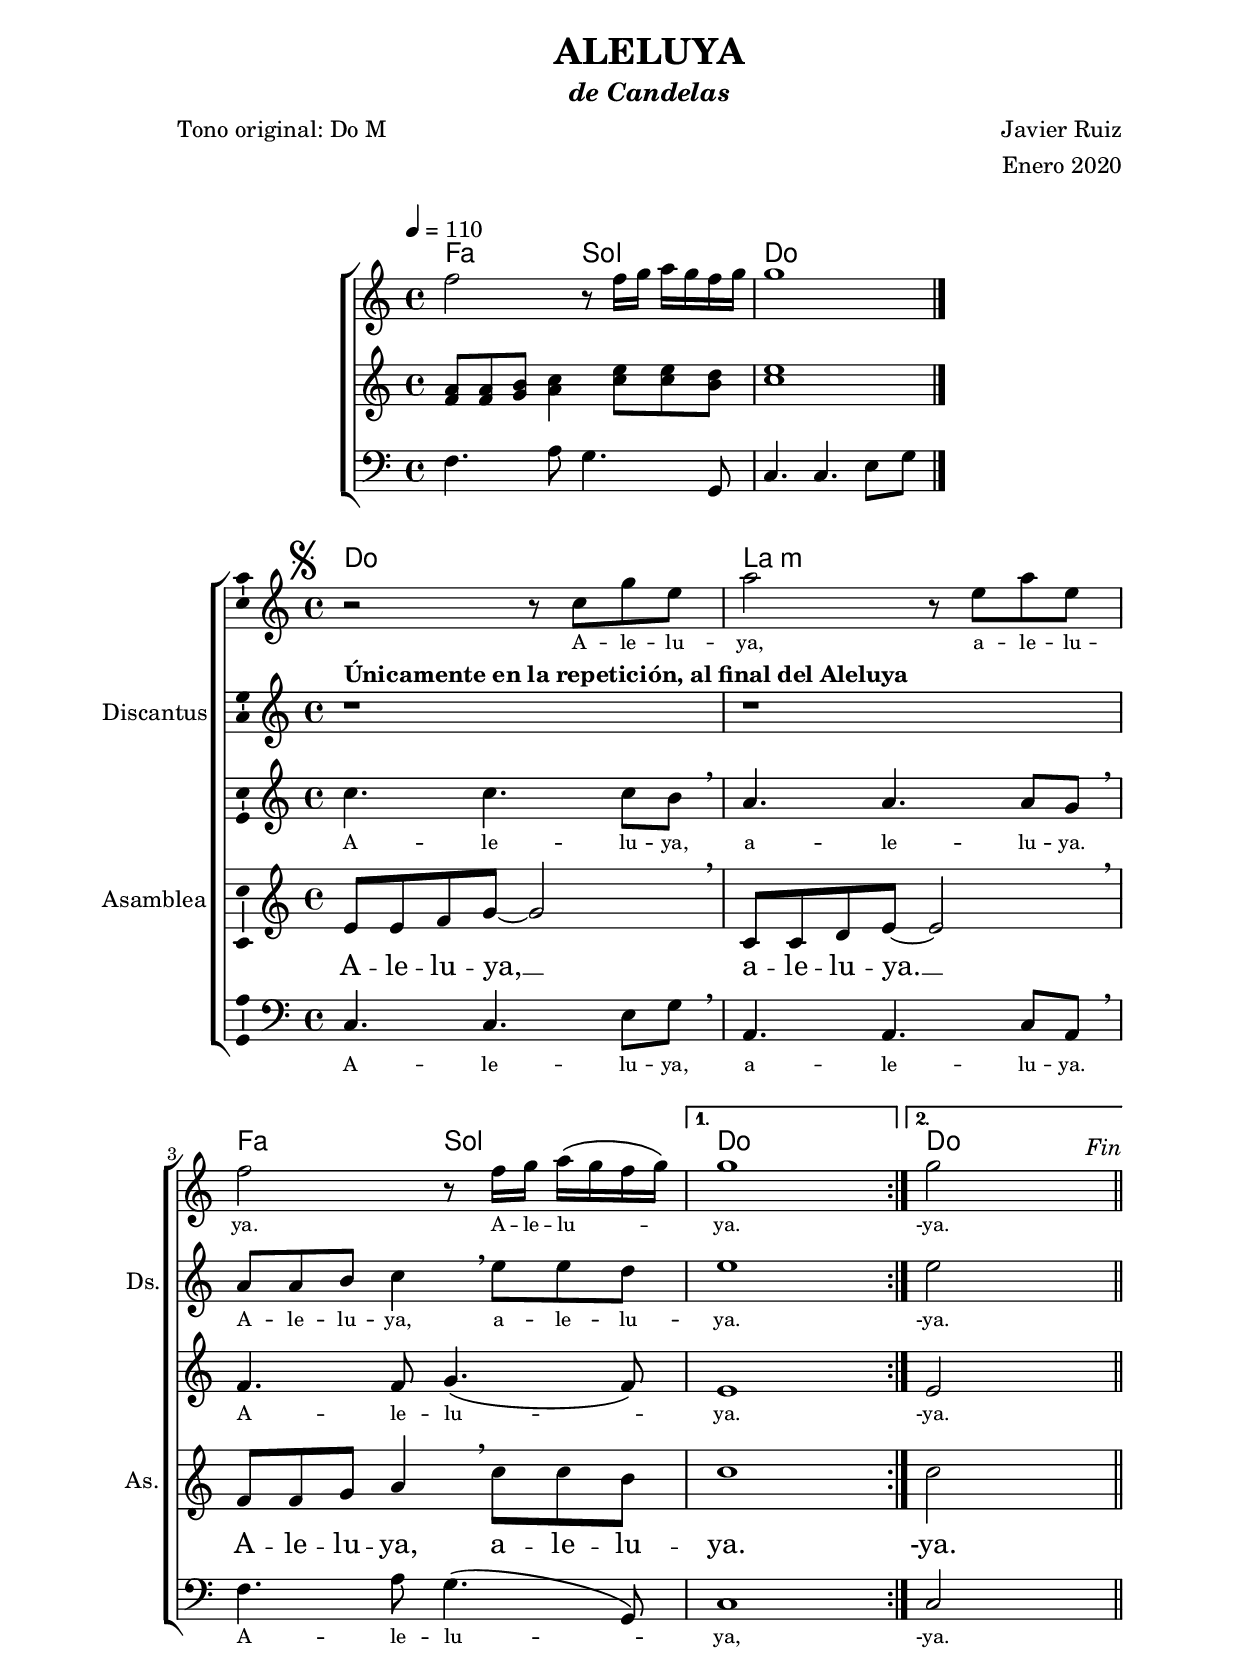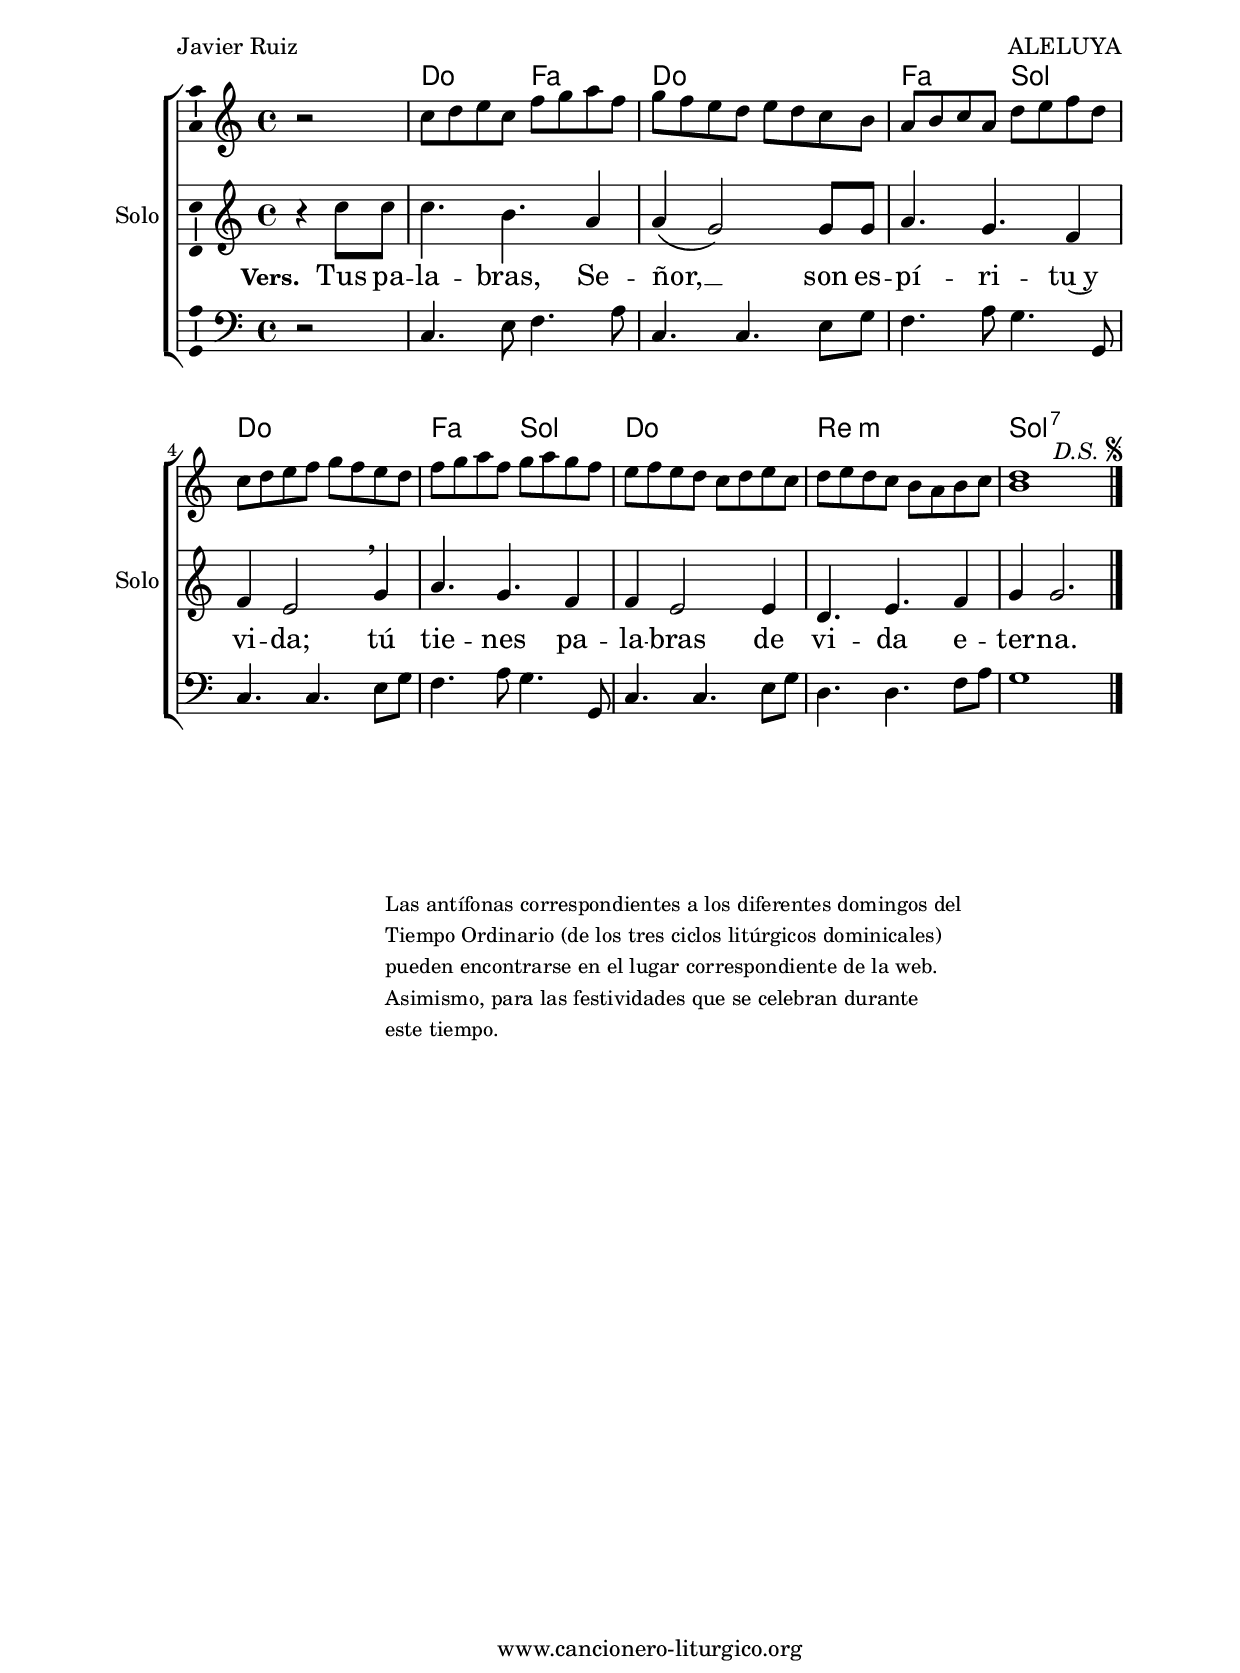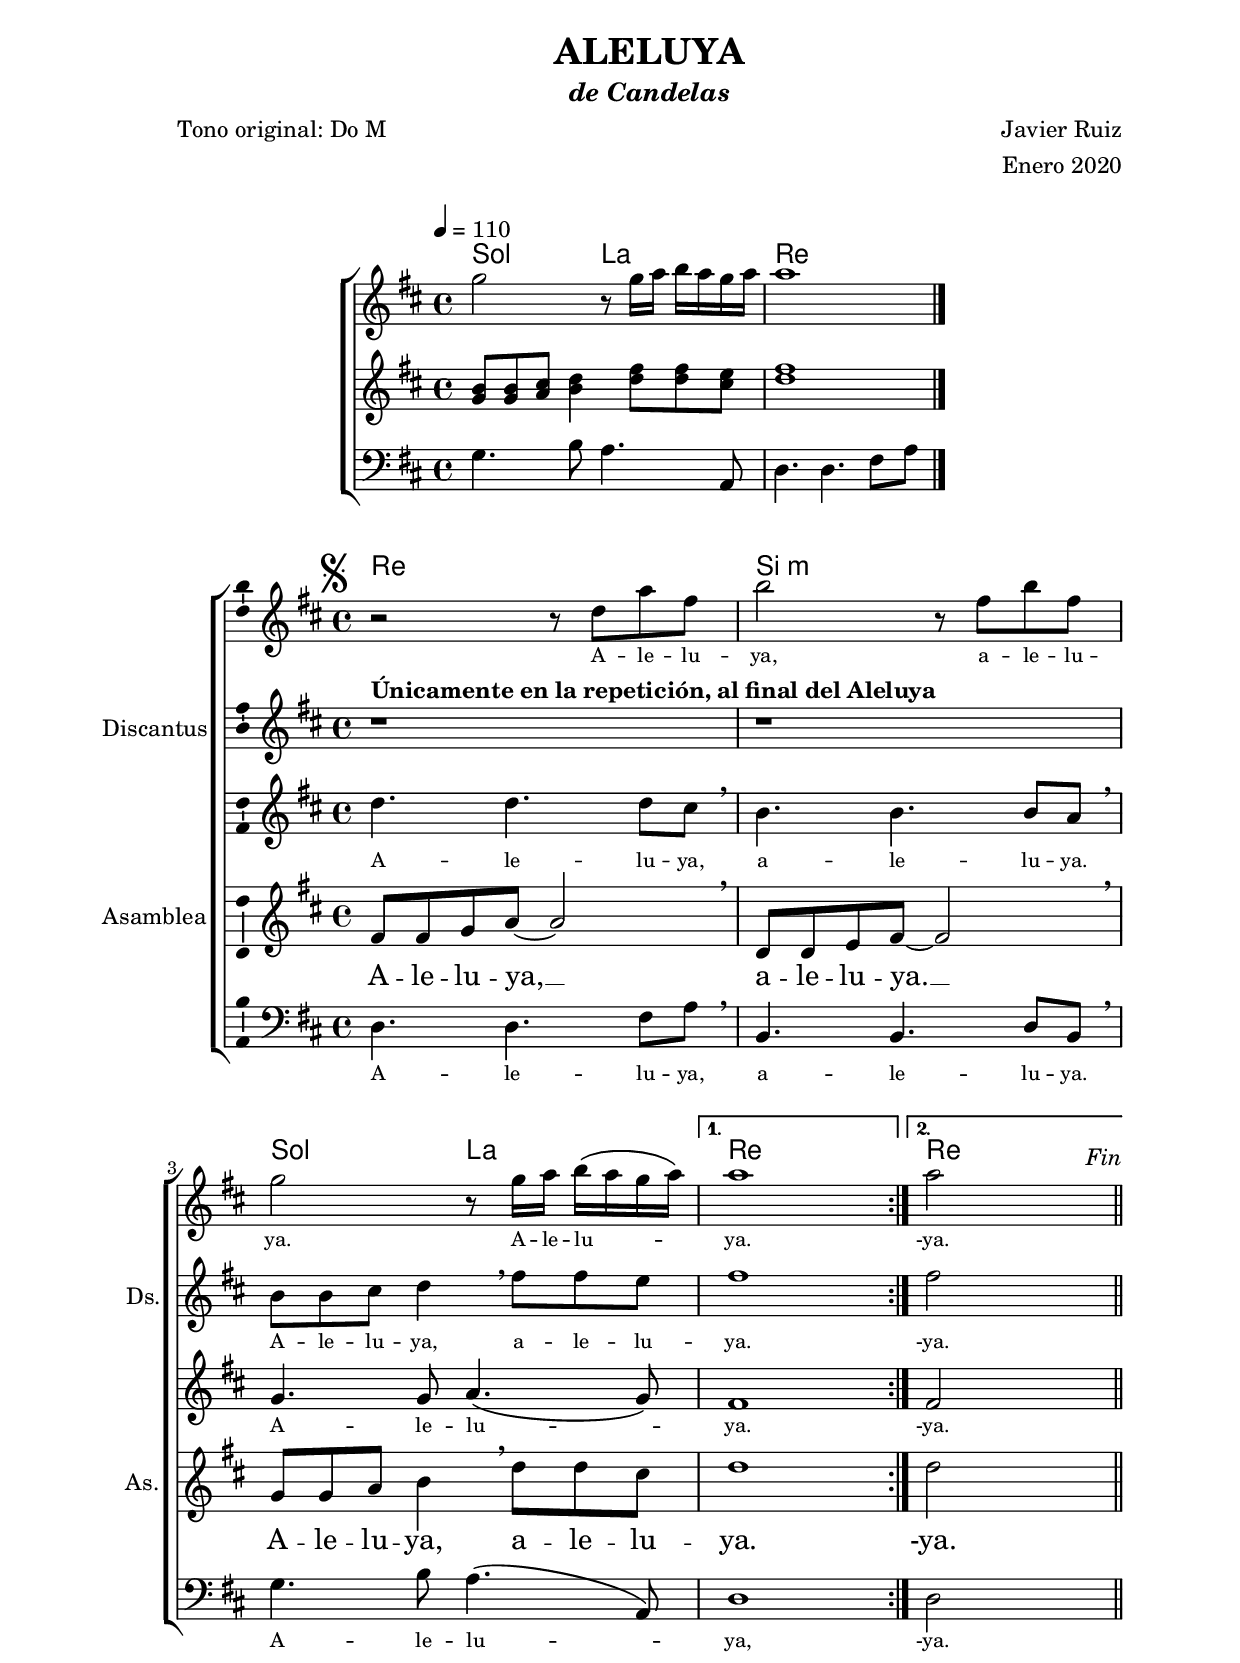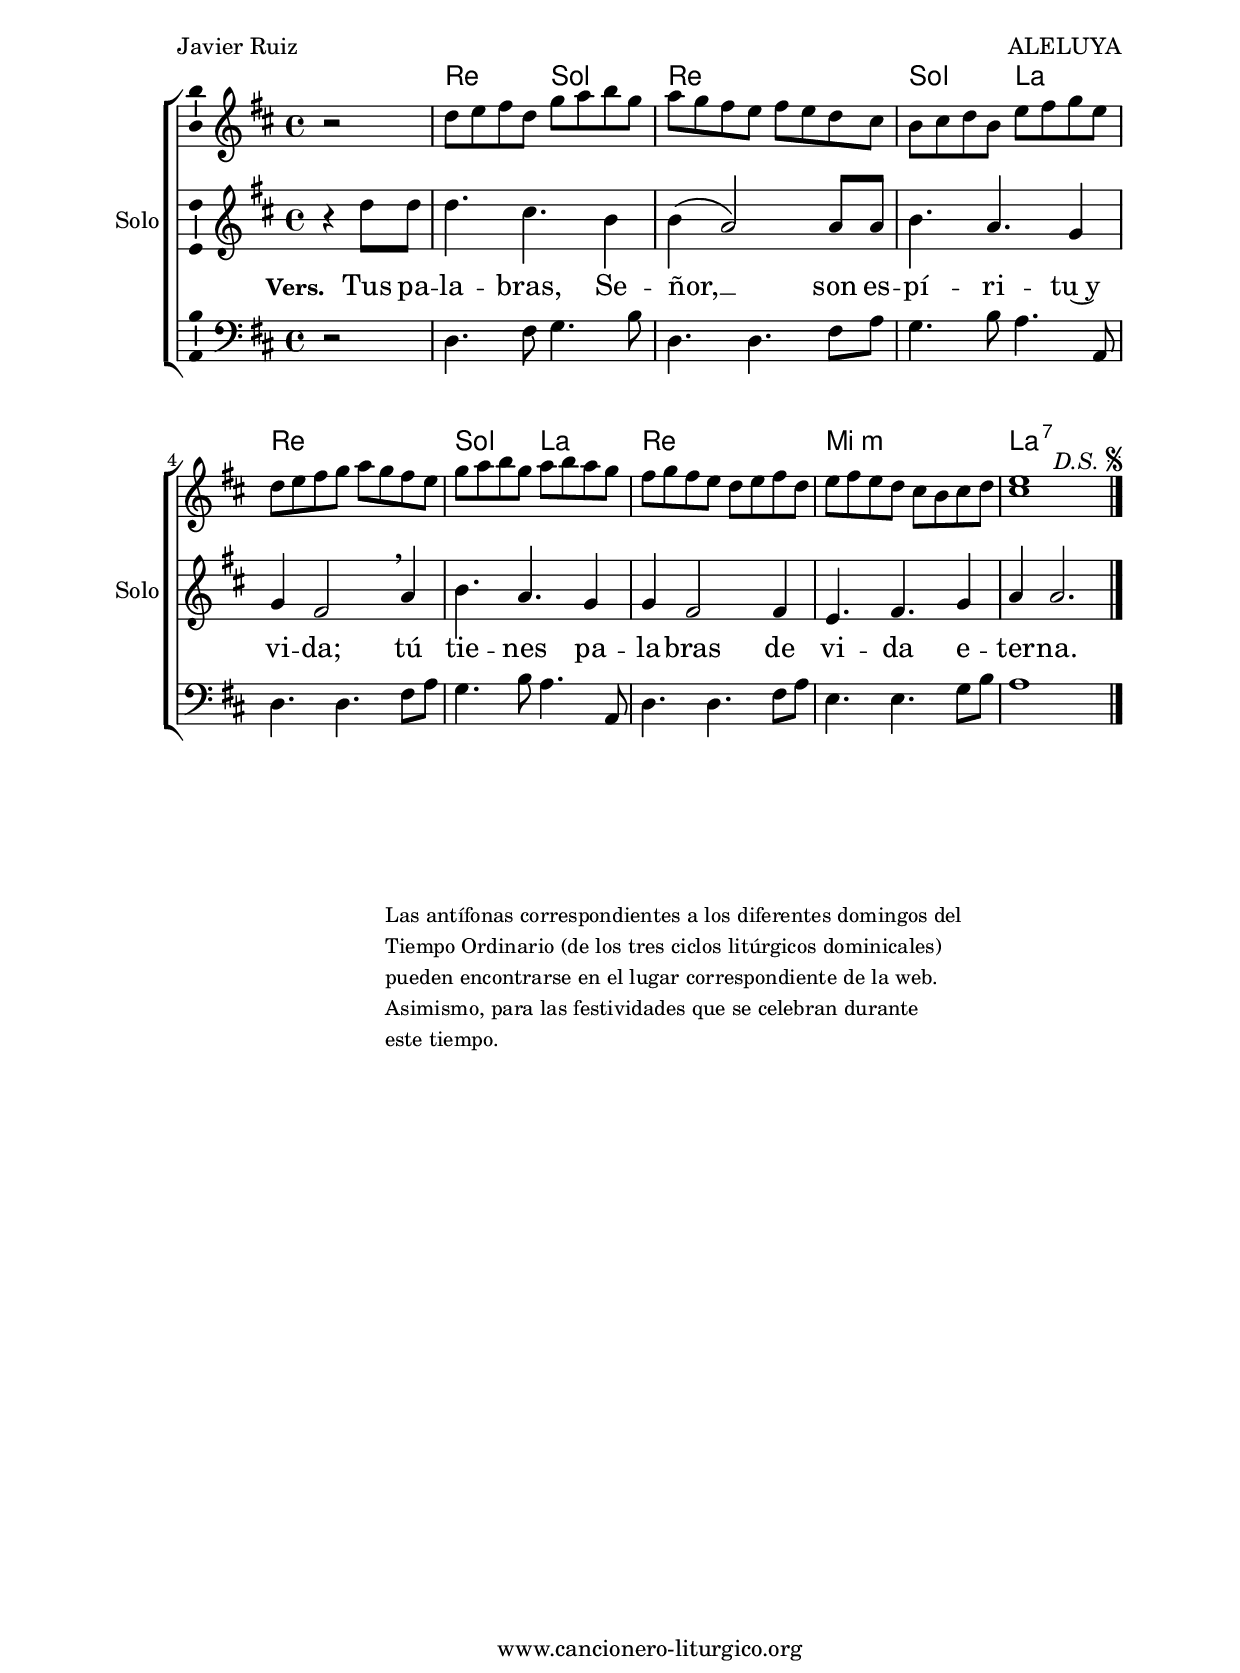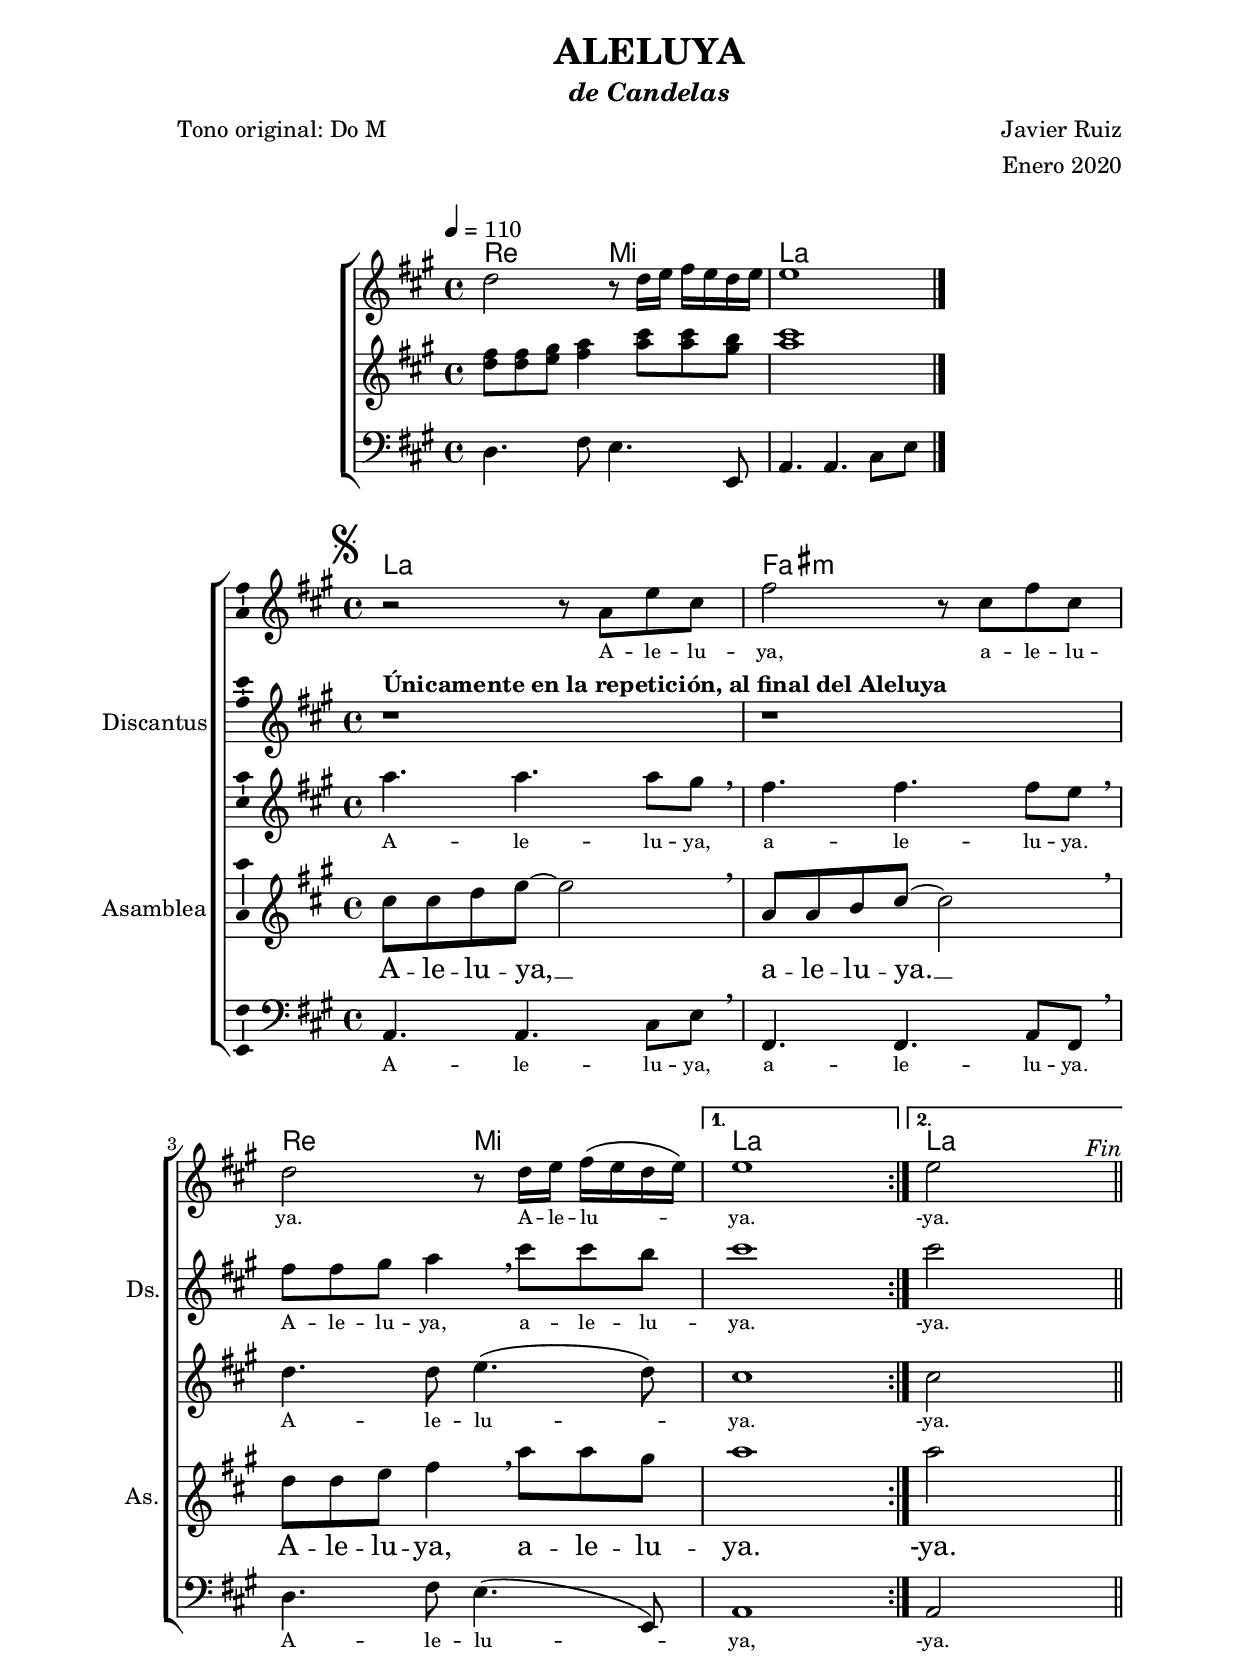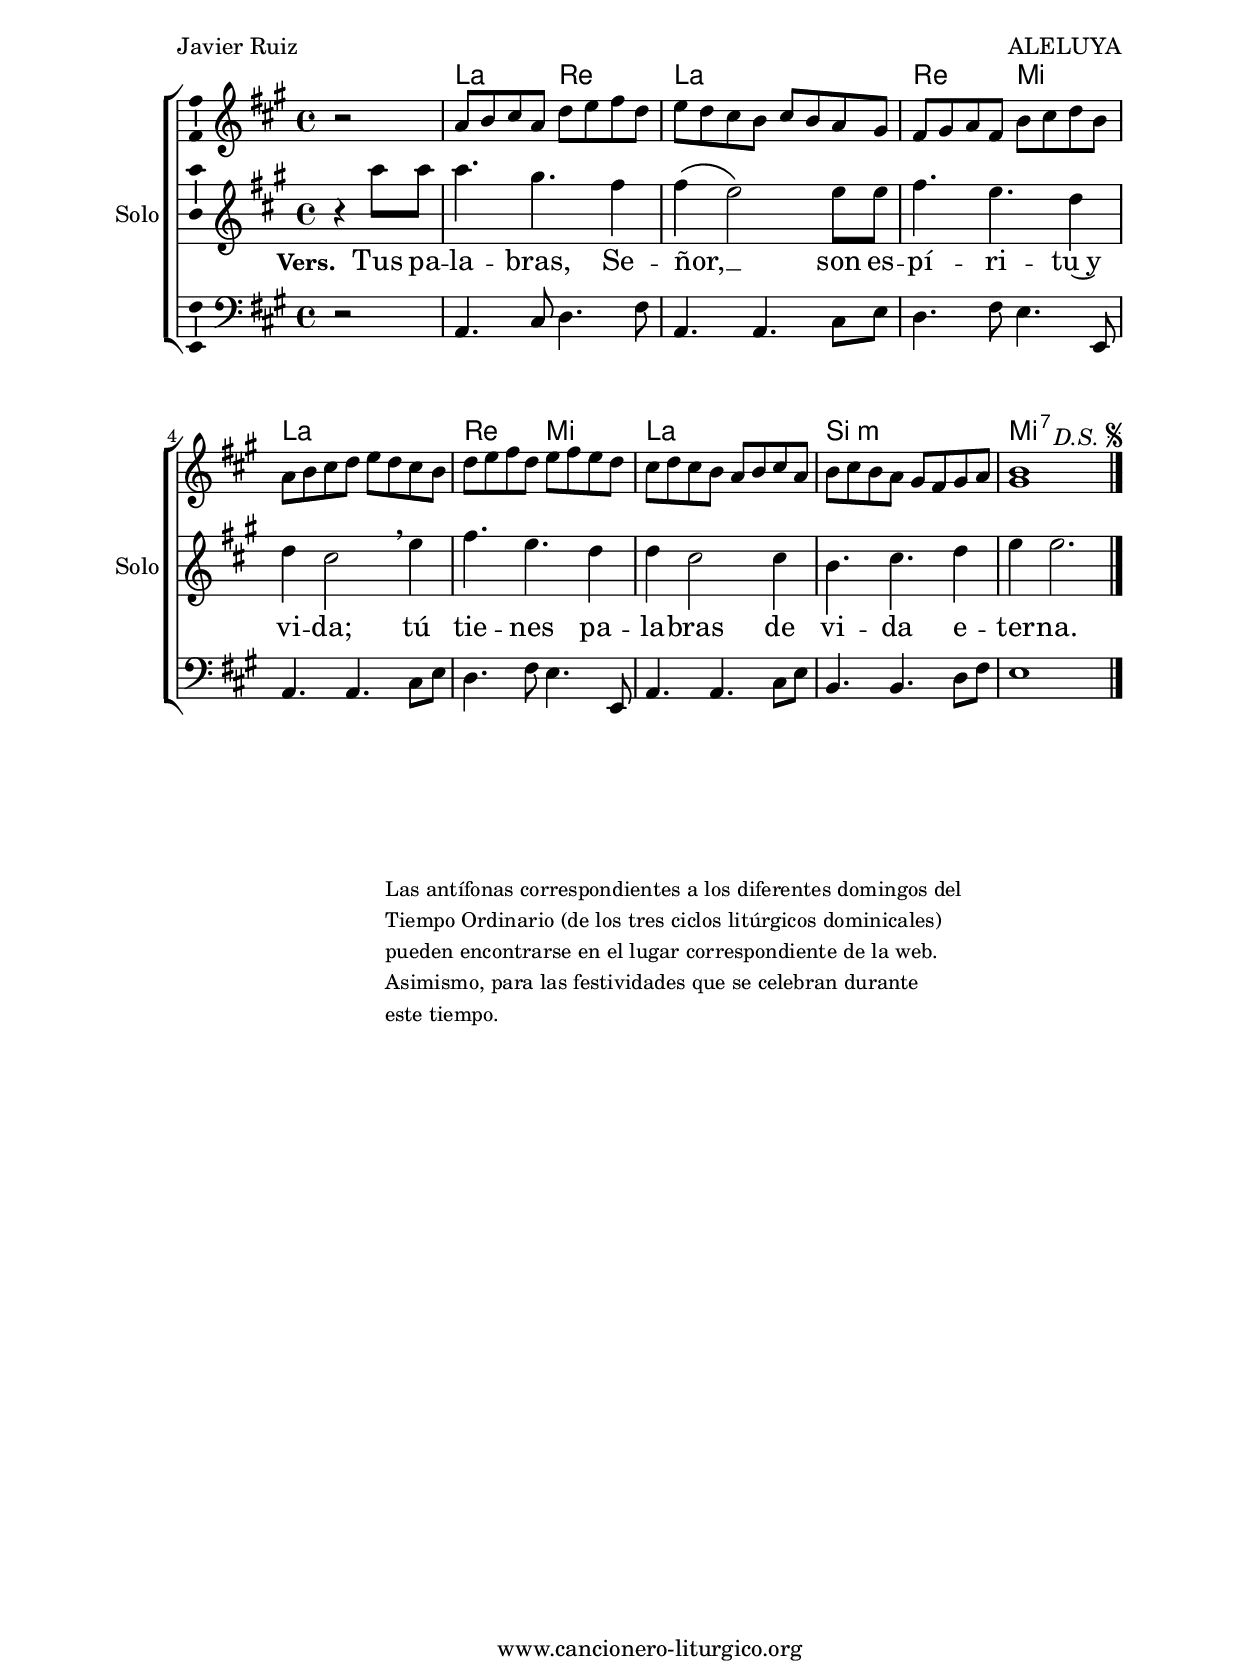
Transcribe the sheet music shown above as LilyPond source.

%
%lilypond aleluya-ord1-jruiz.ly
%timidity aleluya-ord1-jruiz.midi -Ow -o aleluya-ord1-jruiz.wav
%timidity aleluya-ord1-jruiz.midi -Ow -o - | lame - aleluya-ord1-jruiz.mp3
%
%Para convertir de .wav a .mp3:
%lame -h -m j filename.wav
%
%
%para escuchar el midi:
%timidity nombrefichero.midi
%


%versión de lilypond para la que se ha escrito esta partitura:
\version "2.16.0"

	%Tamaño papel
	#(set-default-paper-size "a4")
	%Tamaño partitura
	#(set-global-staff-size 20)
	%No responde al pulsar sobre una nota
	#(ly:set-option 'point-and-click #f)

%parámetros del encabezamiento:
\header {
	title = "ALELUYA"
	subtitle = \markup { \italic "de Candelas" }
	composer = "Javier Ruiz"
	poet = "Tono original: Do M"
	meter = ""
	arranger = "Enero 2020"
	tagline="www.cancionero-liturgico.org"
%	copyright="Editado con LilyPond para Linux"
	}

%parámetros asociados al papel:
\paper  {
	oddHeaderMarkup = \markup {\fill-line { \on-the-fly #not-first-page \fromproperty #'header:title \on-the-fly #not-first-page \fromproperty #'header:composer }}
	evenHeaderMarkup = \markup {\fill-line { \fromproperty #'header:composer \fromproperty #'header:title }}
	#(set-paper-size "a4")
	print-page-number = ##f
	first-page-number = 1
	print-first-page-number = ##f
%	head-separation = 3.0 \cm
	top-margin = 2.0 \cm
%%%	bottom-margin = 0.5\cm
	bottom-margin = 0.2\cm
	left-margin = 3.0 \cm
	line-width = 16.0 \cm 
	indent = 8\mm
	interscoreline = 2.\mm
	between-system-space = 15\mm
%	para que las partituras no llenen la hoja:
	ragged-bottom = ##t
%	idem para la última hoja:
	ragged-last-bottom = ##f
%	para que las partituras llenen el ancho del papel:
	ragged-last = ##f
	after-title-space = 2.5 \cm
page-count=2
%system-count=8

	%Flexible Vertical Spacing
%	markup-markup-spacing =
%	#'((basic-distance . 15) (minimum-distance . 10) (padding . 3))
	markup-system-spacing =
	#'((basic-distance . 15) (minimum-distance . 10) (padding . 3))
	system-system-spacing =
	#'((basic-distance . 15) (minimum-distance . 10) (padding . 3))
	score-system-spacing =
	#'((basic-distance . 15) (minimum-distance . 10) (padding . 5))
%	top-system-spacing = % header
%	#'((basic-distance . 8) (minimum-distance . 0) (padding . 0))
%	top-markup-spacing =
%	#'((basic-distance . 20) (minimum-distance . 20) (padding . 0))
	last-bottom-spacing = % footer
	#'((basic-distance . 5) (minimum-distance . 5) (padding . 0))
%	score-markup-spacing =
%	#'((basic-distance . 16) (minimum-distance . 13) (padding . 0))

	}


%parámetros que afectan a toda la partitura:
globalintro =  {
	%clave de sol (G):
	\clef G
	%armadura:
%	\transpose ees f
	\key c \major
	\tempo 4=110
	\set Score.tempoHideNote = ##f
	}

global =  {
	%clave de sol (G):
	\clef G
	%armadura:
%	\transpose ees f
	\key c \major
	\tempo 4=110
	\set Score.tempoHideNote = ##t
	}


acordesintro = {
	\italianChords
	\chordmode {
%	\transpose ees f
{

f2 g c1

	}
	}
}


melodiaintro = 
%	\transpose ees f
{

	\relative c''{
	\time 4/4

f2 r8 f16 g a g f g
g1

}
	\bar "|."
	}


melodiaintrodos = 
%	\transpose ees f
{

	\relative c'{
	\time 4/4

<f a>8 <f a> <g b> <a c>4 <c e>8 <c e> <b d>
<c e>1

}
	\bar "|."
	}


melodiaintrobajo = 
%	\transpose ees f
{

	%clave de fa (F):
	\clef F

	\relative c{
	\time 4/4

f4. a8 g4. g,8
c4. c e8 g

}
	\bar "|."
	}


acordes = {
	\italianChords
	\chordmode {
%	\transpose ees f
{

\repeat volta 2 {
c1 a:m f2 g
}
\alternative{
{
c1
}
{
c2
}
}

%s2

	}
	}
}


melodiatrompeta = 
%	\transpose ees f
{

	\relative c''{
	\time 4/4

\mark \markup {
   \musicglyph #"scripts.segno"
   }
\repeat volta 2 {
r2 r8 c8 g' e
a2 r8 e8 a e
f2 r8 f16 g a \(g f g\)
}
\alternative{
{
g1
}
{
g2^\markup {
   \italic "                         Fin"
}
}
}

%s2

}

%	\bar "|."
	}


melodiadiscantus = 
%	\transpose ees f
{

	\relative c''{
	\time 4/4

\repeat volta 2 {
r1^\markup{ \lower #4 \bold{ Únicamente en la repetición, al final del Aleluya }}
r1
a8 a b c4 \breathe e8 e d
}
\alternative{
{
e1
}
{
e2
}
}

%s2

}

%	\bar "|."
	}


melodiatres = 
%	\transpose ees f
{

	\relative c''{
	\time 4/4

\repeat volta 2 {
c4. c c8 b \breathe
a4. a a8 g \breathe
f4. f8 g4. \(f8\)
}
\alternative{
{
e1
}
{
e2
}
}

%s2

}

%	\bar "|."
	}


melodia = 
%	\transpose ees f
{

	\relative c'{
	\time 4/4

\repeat volta 2 {
e8 e f g~g2 \breathe
c,8 c d e~e2 \breathe
%%%%%%%%%%%%%%%%%%%%
\break
%%%%%%%%%%%%%%%%%%%%
f8 f g a4 \breathe c8 c b
}
\alternative{
{
c1
}
{
c2
}
}

%s2

}

	\bar "||"
	}


melodiabajo = 
%	\transpose ees f
{

	%clave de fa (F):
	\clef F

	\relative c{
	\time 4/4

\repeat volta 2 {
c4. c e8 g \breathe
a,4. a c8 a \breathe
f'4. a8 g4. \(g,8\)
}
\alternative{
{
c1
}
{
c2
}
}

%s2

}

%	\bar "|."
	}

acordesestro = {
	\italianChords
	\chordmode {
%	\transpose ees f
{

%Estrofa
s2
c2 f c1 f2 g c1
f2 g c1 d:m g:7

	}
	}
}


melodiatrompetaestro = 
%	\transpose ees f
{

	\relative c''{
	\time 4/4

\partial2
r2
c8 d e c f g a f
g8 f e d e d c b
a8 b c a d e f d
c8 d e f g f e d
f8 g a f g a g f
e8 f e d c d e c
d8 e d c b a b c
<b d>1^\markup {
   \italic "       D.S."
   \tiny \raise #1
   \musicglyph #"scripts.segno"
}

}
	\bar "|."
	}

melodiaestro = 
%	\transpose ees f
{

	\relative c'{
	\time 4/4

\partial2
r4 c'8 c
c4. b a4
a4 \(g2\) g8 g
a4. g f4
f4 e2 \breathe g4
a4. g f4
f4 e2 e4
d4. e f4
g4 g2.

}

	\bar "|."
	}


melodiabajoestro = 
%	\transpose ees f
{

	%clave de fa (F):
	\clef F

	\relative c{
	\time 4/4

\partial2
r2
c4. e8 f4. a8
c,4. c e8 g
f4. a8 g4. g,8
c4. c e8 g
f4. a8 g4. g,8
c4. c e8 g
d4. d f8 a
g1

}
	\bar "|."
	}


textotrompeta = \lyricmode {
\override LyricText #'font-size = #-1
A -- le -- lu -- ya,
a -- le -- lu -- ya.
A -- le -- lu -- _ _ _ ya.
-ya.

	}

textodiscantus = \lyricmode {
\override LyricText #'font-size = #-1
A -- le -- lu -- ya,
a -- le -- lu -- ya.
-ya.

	}

textotres = \lyricmode {
\override LyricText #'font-size = #-1
A -- le -- lu -- ya,
a -- le -- lu -- ya.
A -- le -- lu -- _ ya.
-ya.

	}

texto = \lyricmode {
A -- le -- lu -- ya, __
a -- le -- lu -- ya. __
A -- le -- lu -- ya,
a -- le -- lu -- ya.
-ya.

	}

textobajo = \lyricmode {
\override LyricText #'font-size = #-1
A -- le -- lu -- ya,
a -- le -- lu -- ya.
A -- le -- lu -- _ ya,
-ya.

	}

textoestro = \lyricmode {
\set stanza =#"Vers. " Tus pa -- la -- bras, Se -- ñor, __ _
son es -- pí -- ri -- tu~y vi -- da;
tú tie -- nes pa -- la -- bras
de vi -- da e -- ter -- na.

	}


acordesintroStaff = \context ChordNames = acordesintroStaff <<
	\set chordChanges = ##t
	\acordesintro
	>>

acordesStaff = \context ChordNames = acordesStaff <<
	\set chordChanges = ##t
	\acordes
	>>

acordesestroStaff = \context ChordNames = acordesestroStaff <<
	\set chordChanges = ##t
	\acordesestro
	>>


vozintroStaff = \context Voice = vozintroStaff
<<
	\override Staff.StaffSymbol #'staff-space = #(magstep -0.35)
	\set Staff.midiInstrument = #"trumpet"
	\set Staff.midiMinimumVolume = #0.2
	\set Staff.midiMaximumVolume = #0.4
	\globalintro
	\melodiaintro
	>>

vozintrodosStaff = \context Voice = vozintrodosStaff
<<
	\override Staff.StaffSymbol #'staff-space = #(magstep -0.35)
	\set Staff.midiInstrument = #"violin"
	\set Staff.midiMinimumVolume = #0.6
	\set Staff.midiMaximumVolume = #0.8
	\globalintro
	\melodiaintrodos
	>>

vozintrobajoStaff = \context Voice = vozintrobajoStaff
<<
	\override Staff.StaffSymbol #'staff-space = #(magstep -0.35)
	\set Staff.midiInstrument = #"english horn"
	\set Staff.midiMinimumVolume = #0.6
	\set Staff.midiMaximumVolume = #0.8
	\globalintro
	\melodiaintrobajo
	>>

voztrompetaStaff = \context Voice = voztrompetaStaff
\with {\consists "Ambitus_engraver"}
<<
	\override Staff.StaffSymbol #'staff-space = #(magstep -0.35)
	\set Staff.midiInstrument = #"trumpet"
	\set Staff.midiMinimumVolume = #0.4
	\set Staff.midiMaximumVolume = #0.6
	\global
	\melodiatrompeta
	>>

vozdiscantusStaff = \context Voice = vozdiscantusStaff
\with {\consists "Ambitus_engraver"}
<<
	\set Staff.instrumentName = "Discantus"
	\set Staff.shortInstrumentName = "Ds."
	\override Staff.StaffSymbol #'staff-space = #(magstep -0.35)
	\set Staff.midiInstrument = #"violin"
	\set Staff.midiMinimumVolume = #0.6
	\set Staff.midiMaximumVolume = #0.8
	\global
	\relative c' \melodiadiscantus
	>>

voztresStaff = \context Voice = voztresStaff
\with {\consists "Ambitus_engraver"}
<<
	\override Staff.StaffSymbol #'staff-space = #(magstep -0.35)
	\set Staff.midiInstrument = #"violin"
	\set Staff.midiMinimumVolume = #0.6
	\set Staff.midiMaximumVolume = #0.8
	\global
	\relative c' \melodiatres
	>>

vozStaff = \context Voice = vozStaff
\with {\consists "Ambitus_engraver"}
<<
	\set Staff.instrumentName = "Asamblea"
	\set Staff.shortInstrumentName = "As."
%	\set Staff.midiInstrument = #"clarinet"
%	\set Staff.midiInstrument = #"cello"
	\set Staff.midiInstrument = #"flute"
%	\set Staff.midiInstrument = #"electric guitar (jazz)"
%	\set Staff.midiInstrument = #"english horn"
%	\set Staff.midiInstrument = #"violin"
%	\set Staff.midiInstrument = #"glockenspiel"
	\set Staff.midiMinimumVolume = #0.8
	\set Staff.midiMaximumVolume = #1.0
	\global
	\melodia
	>>

vozbajoStaff = \context Voice = vozbajoStaff
\with {\consists "Ambitus_engraver"}
<<
	\override Staff.StaffSymbol #'staff-space = #(magstep -0.35)
	\set Staff.midiInstrument = #"english horn"
	\set Staff.midiMinimumVolume = #0.6
	\set Staff.midiMaximumVolume = #0.8
	\global
	\melodiabajo
	>>

voztrompetaestroStaff = \context Voice = voztrompetaestroStaff
\with {\consists "Ambitus_engraver"}
<<
	\override Staff.StaffSymbol #'staff-space = #(magstep -0.35)
	\set Staff.midiInstrument = #"trumpet"
	\set Staff.midiMinimumVolume = #0.4
	\set Staff.midiMaximumVolume = #0.6
	\global
	\melodiatrompetaestro
	>>

vozestroStaff = \context Voice = vozestroStaff
\with {\consists "Ambitus_engraver"}
<<
	\set Staff.instrumentName = "Solo"
	\set Staff.shortInstrumentName = "Solo"
%	\set Staff.midiInstrument = #"clarinet"
%	\set Staff.midiInstrument = #"cello"
	\set Staff.midiInstrument = #"flute"
%	\set Staff.midiInstrument = #"electric guitar (jazz)"
%	\set Staff.midiInstrument = #"english horn"
%	\set Staff.midiInstrument = #"violin"
%	\set Staff.midiInstrument = #"glockenspiel"
	\set Staff.midiMinimumVolume = #0.8
	\set Staff.midiMaximumVolume = #1.0
	\global
	\melodiaestro
	>>

vozbajoestroStaff = \context Voice = vozbajoestroStaff
\with {\consists "Ambitus_engraver"}
<<
	\override Staff.StaffSymbol #'staff-space = #(magstep -0.35)
	\set Staff.midiInstrument = #"english horn"
	\set Staff.midiMinimumVolume = #0.6
	\set Staff.midiMaximumVolume = #0.8
	\global
	\melodiabajoestro
	>>

textoStaff = \context Lyrics = textoStaff <<
	\lyricsto vozStaff \texto
	>>

textotresStaff = \context Lyrics = textotresStaff <<
	\lyricsto voztresStaff \textotres
	>>

textodiscantusStaff = \context Lyrics = textodiscantusStaff <<
	\lyricsto vozdiscantusStaff \textodiscantus
	>>

textotrompetaStaff = \context Lyrics = textotrompetaStaff <<
	\lyricsto voztrompetaStaff \textotrompeta
	>>

textobajoStaff = \context Lyrics = textobajoStaff <<
	\lyricsto vozbajoStaff \textobajo
	>>

textoestroStaff = \context Lyrics = textoestroStaff <<
	\lyricsto vozestroStaff \textoestro
	>>


\book {
	\score {
		\context ChoirStaff {
%			\override StaffGroup.SystemStartBracket #'collapse-height = #1
%			\override Score.SystemStartBar #'collapse-height = #1
			<<
			\acordesintroStaff
			\vozintroStaff
			\vozintrodosStaff
			\vozintrobajoStaff
			>>
			}
		\layout {
	    		\context {
				\Lyrics
				\override LyricText #'font-size = #2
				}
	   		 \context {
				\Score
				\override StaffSymbol #'staff-space = #(magstep +3)
				}
			indent = 3 \cm
			line-width= 13.0 \cm
			}
		}
	\score {
		<<
		\context ChoirStaff {
%			\override StaffGroup.SystemStartBracket #'collapse-height = #1
%			\override Score.SystemStartBar #'collapse-height = #1
			<<
			\acordesStaff
			\voztrompetaStaff
			\textotrompetaStaff
			\vozdiscantusStaff
			\textodiscantusStaff
			\voztresStaff
			\textotresStaff
			\vozStaff
			\textoStaff
			\vozbajoStaff
			\textobajoStaff
			>>
			}
		>>
		\layout {
	    		\context {
				\Lyrics
				\override LyricText #'font-size = #2
				}
	   		 \context {
				\Score
				\override StaffSymbol #'staff-space = #(magstep +3)
				}
			}
		}
\pageBreak
	\score {
		<<
		\context ChoirStaff {
%			\override StaffGroup.SystemStartBracket #'collapse-height = #1
%			\override Score.SystemStartBar #'collapse-height = #1
			<<
			\acordesestroStaff
			\voztrompetaestroStaff
			\vozestroStaff
			\textoestroStaff
			\vozbajoestroStaff
			>>
			}
		>>
		\layout {
	    		\context {
				\Lyrics
				\override LyricText #'font-size = #2
				}
	   		 \context {
				\Score
				\override StaffSymbol #'staff-space = #(magstep +3)
				}
			indent = 0 \cm
			}
		}
	\markup {
		\magnify #0.9
		\column {
			\line{\hspace #20.0 }
			\line{\hspace #20.0 }
			\line{\hspace #20.0 }
			\line{\hspace #20.0 Las antífonas correspondientes a los diferentes domingos del}
			\line{\hspace #20.0 Tiempo Ordinario (de los tres ciclos litúrgicos dominicales)}
			\line{\hspace #20.0 pueden encontrarse en el lugar correspondiente de la web.}
			\line{\hspace #20.0 Asimismo, para las festividades que se celebran durante}
			\line{\hspace #20.0 este tiempo.}
			}
		}
	\score {
		\unfoldRepeats
		<<
		\context ChoirStaff {
			<<
			\acordesintroStaff
			\vozintroStaff
			\vozintrodosStaff
			\vozintrobajoStaff
			>>
			<<
			\acordesStaff
			\voztrompetaStaff
			\vozdiscantusStaff
			\voztresStaff
			\vozStaff
			\vozbajoStaff
			>>
			<<
			\acordesestroStaff
			\voztrompetaestroStaff
			\vozestroStaff
			\vozbajoestroStaff
			>>
			}
		>>
		\midi {
	  		\context {
	  			\Score
				tempoWholesPerMinute = #(ly:make-moment 70 4)
				}
			}
		}
	}


#(define output-suffix "C")
\book {
	\score {
		\context ChoirStaff {
%			\override StaffGroup.SystemStartBracket #'collapse-height = #1
%			\override Score.SystemStartBar #'collapse-height = #1
\transpose c d
			<<
			\acordesintroStaff
			\vozintroStaff
			\vozintrodosStaff
			\vozintrobajoStaff
			>>
			}
		\layout {
	    		\context {
				\Lyrics
				\override LyricText #'font-size = #2
				}
	   		 \context {
				\Score
				\override StaffSymbol #'staff-space = #(magstep +3)
				}
			indent = 3 \cm
			line-width= 13.0 \cm
			}
		}
	\score {
		<<
		\context ChoirStaff {
%			\override StaffGroup.SystemStartBracket #'collapse-height = #1
%			\override Score.SystemStartBar #'collapse-height = #1
\transpose c d
			<<
			\acordesStaff
			\voztrompetaStaff
			\textotrompetaStaff
			\vozdiscantusStaff
			\textodiscantusStaff
			\voztresStaff
			\textotresStaff
			\vozStaff
			\textoStaff
			\vozbajoStaff
			\textobajoStaff
			>>
			}
		>>
		\layout {
	    		\context {
				\Lyrics
				\override LyricText #'font-size = #2
				}
	   		 \context {
				\Score
				\override StaffSymbol #'staff-space = #(magstep +3)
				}
			}
		}
\pageBreak
	\score {
		<<
		\context ChoirStaff {
%			\override StaffGroup.SystemStartBracket #'collapse-height = #1
%			\override Score.SystemStartBar #'collapse-height = #1
\transpose c d
			<<
			\acordesestroStaff
			\voztrompetaestroStaff
			\vozestroStaff
			\textoestroStaff
			\vozbajoestroStaff
			>>
			}
		>>
		\layout {
	    		\context {
				\Lyrics
				\override LyricText #'font-size = #2
				}
	   		 \context {
				\Score
				\override StaffSymbol #'staff-space = #(magstep +3)
				}
			indent = 0 \cm
			}
		}
	\markup {
		\magnify #0.9
		\column {
			\line{\hspace #20.0 }
			\line{\hspace #20.0 }
			\line{\hspace #20.0 }
			\line{\hspace #20.0 Las antífonas correspondientes a los diferentes domingos del}
			\line{\hspace #20.0 Tiempo Ordinario (de los tres ciclos litúrgicos dominicales)}
			\line{\hspace #20.0 pueden encontrarse en el lugar correspondiente de la web.}
			\line{\hspace #20.0 Asimismo, para las festividades que se celebran durante}
			\line{\hspace #20.0 este tiempo.}
			}
		}
	}


#(define output-suffix "S")
\book {
	\score {
		\context ChoirStaff {
%			\override StaffGroup.SystemStartBracket #'collapse-height = #1
%			\override Score.SystemStartBar #'collapse-height = #1
\transpose c a,
			<<
			\acordesintroStaff
			\vozintroStaff
\transpose a a'
			\vozintrodosStaff
			\vozintrobajoStaff
			>>
			}
		\layout {
	    		\context {
				\Lyrics
				\override LyricText #'font-size = #2
				}
	   		 \context {
				\Score
				\override StaffSymbol #'staff-space = #(magstep +3)
				}
			indent = 3 \cm
			line-width= 13.0 \cm
			}
		}
	\score {
		<<
		\context ChoirStaff {
%			\override StaffGroup.SystemStartBracket #'collapse-height = #1
%			\override Score.SystemStartBar #'collapse-height = #1
\transpose c a
			<<
			\acordesStaff
\transpose a a,
			\voztrompetaStaff
			\textotrompetaStaff
			\vozdiscantusStaff
			\textodiscantusStaff
			\voztresStaff
			\textotresStaff
			\vozStaff
			\textoStaff
\transpose a a,
			\vozbajoStaff
			\textobajoStaff
			>>
			}
		>>
		\layout {
	    		\context {
				\Lyrics
				\override LyricText #'font-size = #2
				}
	   		 \context {
				\Score
				\override StaffSymbol #'staff-space = #(magstep +3)
				}
			}
		}
\pageBreak
	\score {
		<<
		\context ChoirStaff {
%			\override StaffGroup.SystemStartBracket #'collapse-height = #1
%			\override Score.SystemStartBar #'collapse-height = #1
\transpose c a
			<<
			\acordesestroStaff
\transpose a a,
			\voztrompetaestroStaff
			\vozestroStaff
			\textoestroStaff
\transpose a a,
			\vozbajoestroStaff
			>>
			}
		>>
		\layout {
	    		\context {
				\Lyrics
				\override LyricText #'font-size = #2
				}
	   		 \context {
				\Score
				\override StaffSymbol #'staff-space = #(magstep +3)
				}
			indent = 0 \cm
			}
		}
	\markup {
		\magnify #0.9
		\column {
			\line{\hspace #20.0 }
			\line{\hspace #20.0 }
			\line{\hspace #20.0 }
			\line{\hspace #20.0 Las antífonas correspondientes a los diferentes domingos del}
			\line{\hspace #20.0 Tiempo Ordinario (de los tres ciclos litúrgicos dominicales)}
			\line{\hspace #20.0 pueden encontrarse en el lugar correspondiente de la web.}
			\line{\hspace #20.0 Asimismo, para las festividades que se celebran durante}
			\line{\hspace #20.0 este tiempo.}
			}
		}
	}


